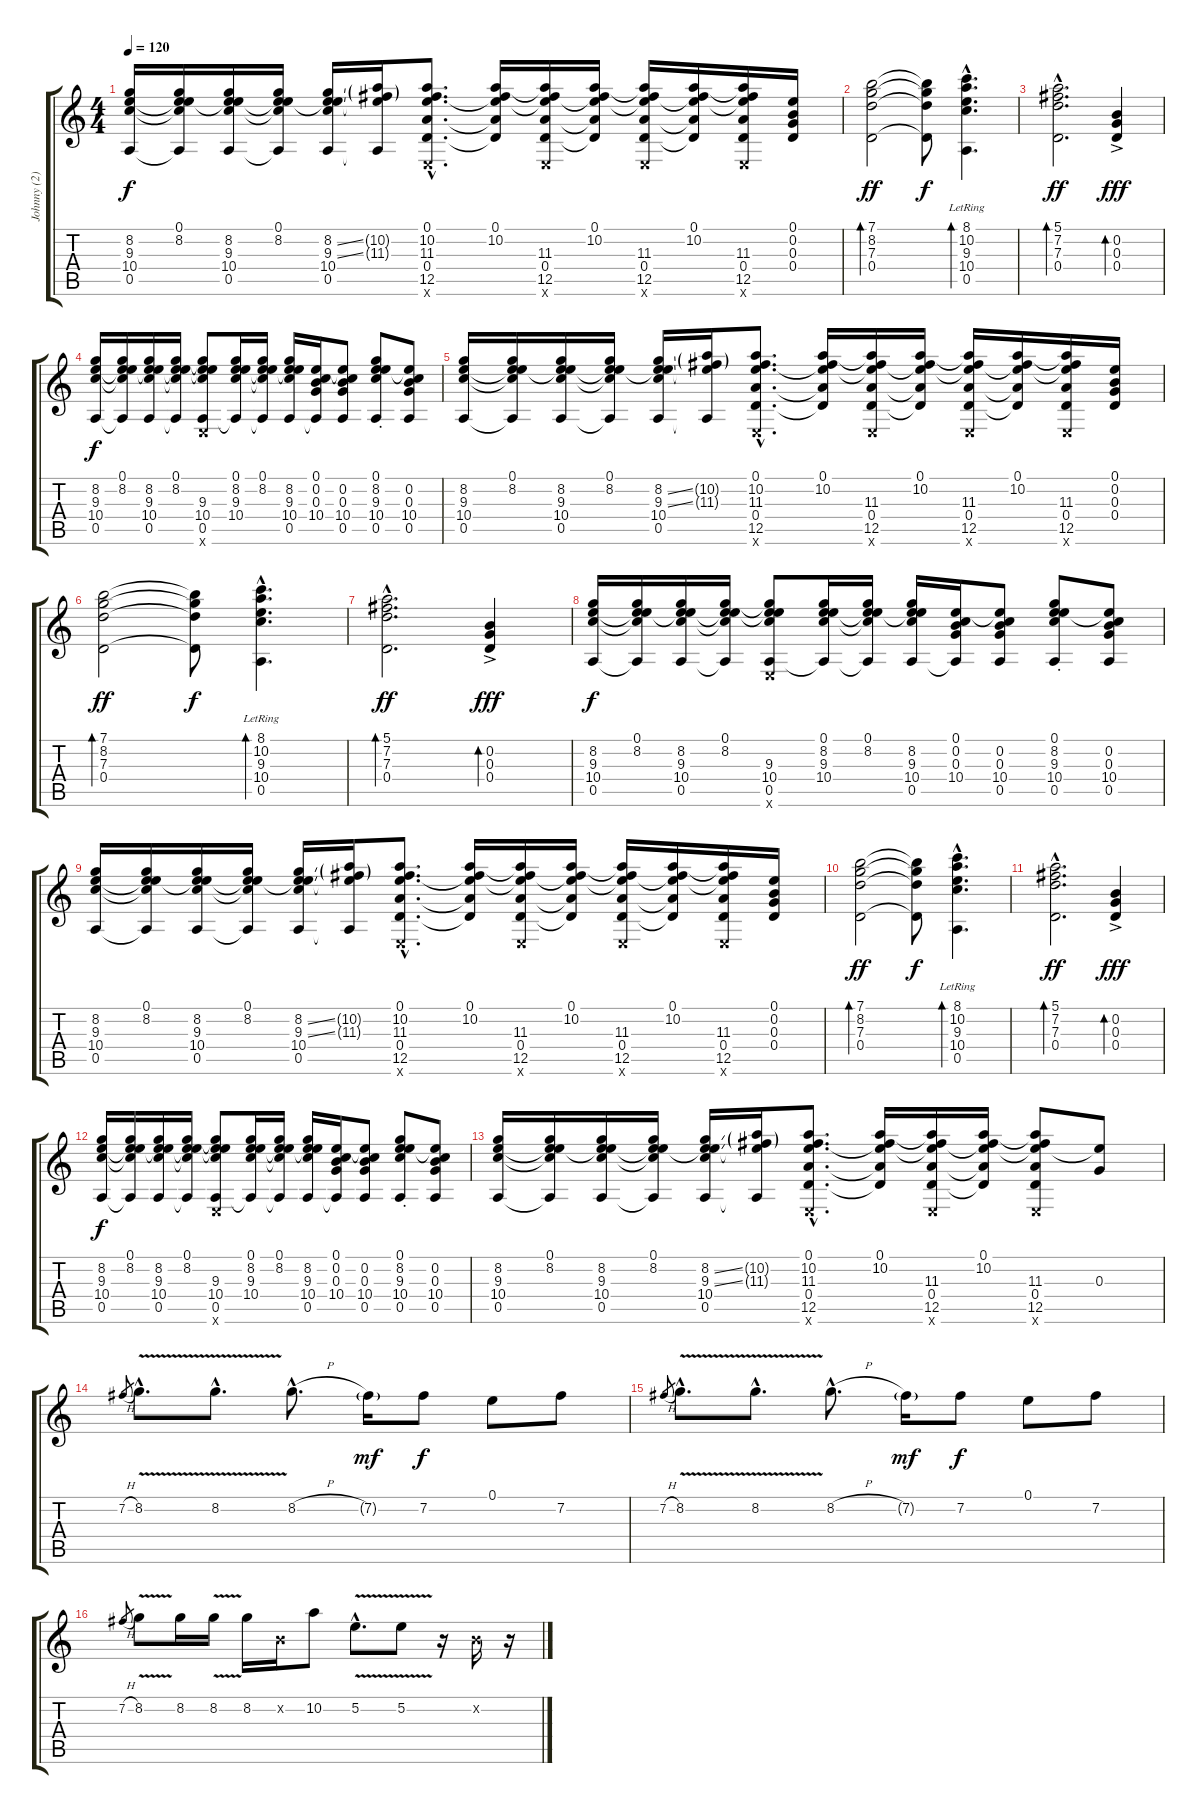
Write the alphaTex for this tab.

\track ("Johnny (2)" "Johnny (2)") {instrument distortionguitar}
\staff {score tabs}
\tuning (E4 B3 G3 D3 A2 E2) {hide}
\ts (4 4)
\tempo 120
\clef g2
\ks c
(8.2 9.3 10.4 0.5).16{dy f} (0.1 8.2 9.3{t} 10.4{t} 0.5{t}).16 (0.1{t} 8.2 9.3 10.4 0.5).16 (0.1 8.2 9.3{t} 10.4{t} 0.5{t}).16 (0.1{t} 8.2{ss} 9.3{ss} 10.4 0.5).16 (0.1{t} 10.2{g} 11.3{g} 0.5{t}).16 (0.1{hac} 10.2{hac} 11.3{hac} 0.4{hac} 12.5{hac} 0.6{hac x}).8{d} (0.1 10.2 11.3{t} 0.4{t} 12.5{t}).16 (0.1{t} 10.2{t} 11.3 0.4 12.5 0.6{x}).16 (0.1 10.2 11.3{t} 0.4{t} 12.5{t}).16 (0.1{t} 10.2{t} 11.3 0.4 12.5 0.6{x}).16 (0.1 10.2 11.3{t} 0.4{t} 12.5{t}).16 (0.1{t} 10.2{t} 11.3 0.4 12.5 0.6{x}).16 (0.1 0.2 0.3 0.4).16 |
(7.1 8.2 7.3 0.4).2{bd 240 dy ff volume 11 instrument electricguitarclean} (7.1{t} 8.2{t} 7.3{t} 0.4{t}).8{dy f} (8.1{hac} 10.2{hac} 9.3{hac} 10.4{hac} 0.5{hac lr}).4{d bd 120} |
(5.1{hac} 7.2{hac} 7.3{hac} 0.4{hac}).2{d bd 120 dy ff} (0.2{ac} 0.3 0.4).4{bd 60 dy fff volume 11 instrument electricguitarclean} |
(8.2 9.3 10.4 0.5).16{dy f volume 11 instrument electricguitarclean} (0.1 8.2 9.3{t} 10.4{t} 0.5{t}).16 (0.1{t} 8.2 9.3 10.4 0.5).16 (0.1 8.2 9.3{t} 10.4{t} 0.5{t}).16 (0.1{t} 8.2{t} 9.3 10.4 0.5 0.6{x}).8 (0.1 8.2 9.3 10.4 0.5{t}).16 (0.1 8.2 9.3{t} 10.4{t} 0.5{t}).16 (0.1{t} 8.2 9.3 10.4 0.5).16 (0.1 0.2 0.3 10.4 0.5{t}).16 (0.1{t} 0.2 0.3 10.4 0.5).8 (0.1 8.2{st} 9.3 10.4{st} 0.5).8 (0.1{t} 0.2 0.3 10.4 0.5).8 |
(8.2 9.3 10.4 0.5).16 (0.1 8.2 9.3{t} 10.4{t} 0.5{t}).16 (0.1{t} 8.2 9.3 10.4 0.5).16 (0.1 8.2 9.3{t} 10.4{t} 0.5{t}).16 (0.1{t} 8.2{ss} 9.3{ss} 10.4 0.5).16 (0.1{t} 10.2{g} 11.3{g} 0.5{t}).16 (0.1{hac} 10.2{hac} 11.3{hac} 0.4{hac} 12.5{hac} 0.6{hac x}).8{d} (0.1 10.2 11.3{t} 0.4{t} 12.5{t}).16 (0.1{t} 10.2{t} 11.3 0.4 12.5 0.6{x}).16 (0.1 10.2 11.3{t} 0.4{t} 12.5{t}).16 (0.1{t} 10.2{t} 11.3 0.4 12.5 0.6{x}).16 (0.1 10.2 11.3{t} 0.4{t} 12.5{t}).16 (0.1{t} 10.2{t} 11.3 0.4 12.5 0.6{x}).16 (0.1 0.2 0.3 0.4).16 |
(7.1 8.2 7.3 0.4).2{bd 240 dy ff volume 11 instrument electricguitarclean} (7.1{t} 8.2{t} 7.3{t} 0.4{t}).8{dy f} (8.1{hac} 10.2{hac} 9.3{hac} 10.4{hac} 0.5{hac lr}).4{d bd 120} |
(5.1{hac} 7.2{hac} 7.3{hac} 0.4{hac}).2{d bd 120 dy ff} (0.2{ac} 0.3 0.4).4{bd 60 dy fff volume 11 instrument electricguitarclean} |
(8.2 9.3 10.4 0.5).16{dy f volume 11 instrument electricguitarclean} (0.1 8.2 9.3{t} 10.4{t} 0.5{t}).16 (0.1{t} 8.2 9.3 10.4 0.5).16 (0.1 8.2 9.3{t} 10.4{t} 0.5{t}).16 (0.1{t} 8.2{t} 9.3 10.4 0.5 0.6{x}).8 (0.1 8.2 9.3 10.4 0.5{t}).16 (0.1 8.2 9.3{t} 10.4{t} 0.5{t}).16 (0.1{t} 8.2 9.3 10.4 0.5).16 (0.1 0.2 0.3 10.4 0.5{t}).16 (0.1{t} 0.2 0.3 10.4 0.5).8 (0.1 8.2{st} 9.3 10.4{st} 0.5).8 (0.1{t} 0.2 0.3 10.4 0.5).8 |
(8.2 9.3 10.4 0.5).16 (0.1 8.2 9.3{t} 10.4{t} 0.5{t}).16 (0.1{t} 8.2 9.3 10.4 0.5).16 (0.1 8.2 9.3{t} 10.4{t} 0.5{t}).16 (0.1{t} 8.2{ss} 9.3{ss} 10.4 0.5).16 (0.1{t} 10.2{g} 11.3{g} 0.5{t}).16 (0.1{hac} 10.2{hac} 11.3{hac} 0.4{hac} 12.5{hac} 0.6{hac x}).8{d} (0.1 10.2 11.3{t} 0.4{t} 12.5{t}).16 (0.1{t} 10.2{t} 11.3 0.4 12.5 0.6{x}).16 (0.1 10.2 11.3{t} 0.4{t} 12.5{t}).16 (0.1{t} 10.2{t} 11.3 0.4 12.5 0.6{x}).16 (0.1 10.2 11.3{t} 0.4{t} 12.5{t}).16 (0.1{t} 10.2{t} 11.3 0.4 12.5 0.6{x}).16 (0.1 0.2 0.3 0.4).16 |
(7.1 8.2 7.3 0.4).2{bd 240 dy ff volume 11 instrument electricguitarclean} (7.1{t} 8.2{t} 7.3{t} 0.4{t}).8{dy f} (8.1{hac} 10.2{hac} 9.3{hac} 10.4{hac} 0.5{hac lr}).4{d bd 120} |
(5.1{hac} 7.2{hac} 7.3{hac} 0.4{hac}).2{d bd 120 dy ff} (0.2{ac} 0.3 0.4).4{bd 60 dy fff volume 11 instrument electricguitarclean} |
(8.2 9.3 10.4 0.5).16{dy f volume 11 instrument electricguitarclean} (0.1 8.2 9.3{t} 10.4{t} 0.5{t}).16 (0.1{t} 8.2 9.3 10.4 0.5).16 (0.1 8.2 9.3{t} 10.4{t} 0.5{t}).16 (0.1{t} 8.2{t} 9.3 10.4 0.5 0.6{x}).8 (0.1 8.2 9.3 10.4 0.5{t}).16 (0.1 8.2 9.3{t} 10.4{t} 0.5{t}).16 (0.1{t} 8.2 9.3 10.4 0.5).16 (0.1 0.2 0.3 10.4 0.5{t}).16 (0.1{t} 0.2 0.3 10.4 0.5).8 (0.1 8.2{st} 9.3 10.4{st} 0.5).8 (0.1{t} 0.2 0.3 10.4 0.5).8 |
(8.2 9.3 10.4 0.5).16 (0.1 8.2 9.3{t} 10.4{t} 0.5{t}).16 (0.1{t} 8.2 9.3 10.4 0.5).16 (0.1 8.2 9.3{t} 10.4{t} 0.5{t}).16 (0.1{t} 8.2{ss} 9.3{ss} 10.4 0.5).16 (0.1{t} 10.2{g} 11.3{g} 0.5{t}).16 (0.1{hac} 10.2{hac} 11.3{hac} 0.4{hac} 12.5{hac} 0.6{hac x}).8{d} (0.1 10.2 11.3{t} 0.4{t} 12.5{t}).16 (0.1{t} 10.2{t} 11.3 0.4 12.5 0.6{x}).16 (0.1 10.2 11.3{t} 0.4{t} 12.5{t}).16 (0.1{t} 10.2{t} 11.3 0.4 12.5 0.6{x}).8 (0.1{t} 0.3).8 |
7.2{h}.8{gr} 8.2{v hac}.8{d volume 13 instrument distortionguitar} 8.2{v hac}.8{d} 8.2{h hac}.8{d} 7.2{g}.16{dy mf} 7.2.8{dy f} 0.1.8 7.2.8 |
7.2{h}.8{gr} 8.2{v hac}.8{d} 8.2{v hac}.8{d} 8.2{h hac}.8{d} 7.2{g}.16{dy mf} 7.2.8{dy f} 0.1.8 7.2.8 |
7.2{h}.8{gr} 8.2{v}.8 8.2.16 8.2{v}.16 8.2.16 0.2{x}.16 10.2.8 5.2{v hac}.8{d} 5.2{v}.8 r.16 0.2{x}.16 r.16
